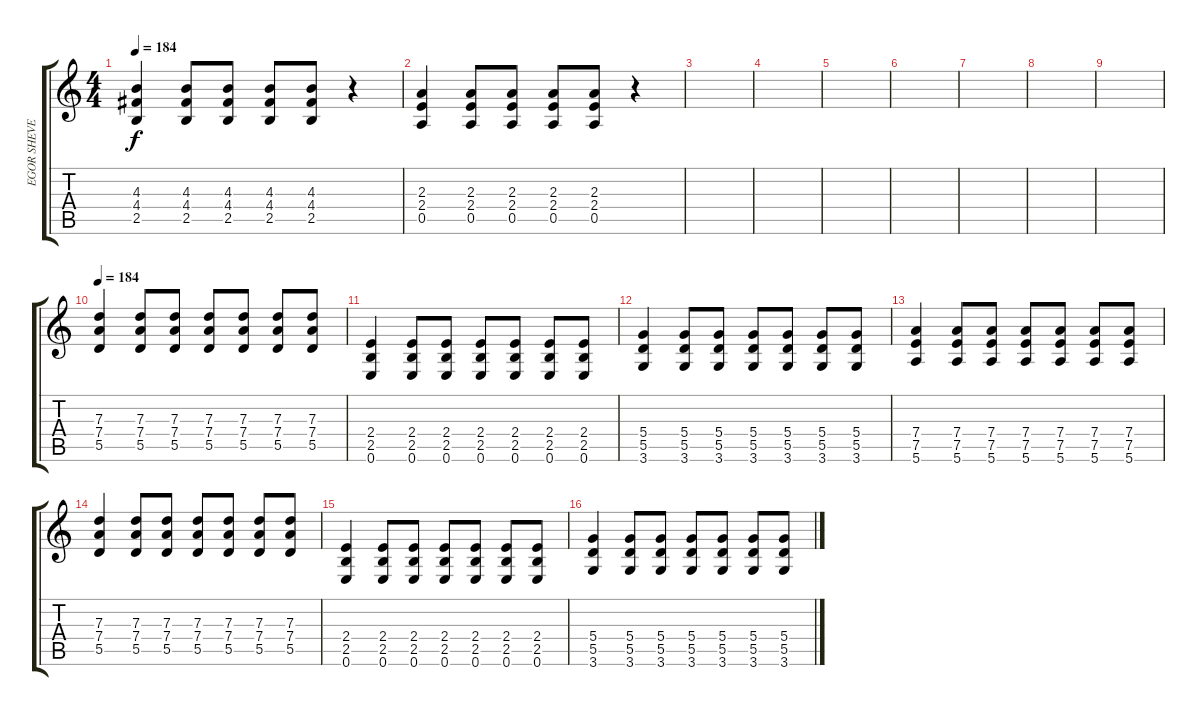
\track ("EGOR SHEVERV" "EGOR SHEVE") {instrument distortionguitar}
\staff {score tabs}
\tuning (E4 B3 G3 D3 A2 E2) {hide}
\ts (4 4)
\tempo 184
\clef g2
\ks c
(4.3 4.4 2.5).4{dy f} (4.3 4.4 2.5).8 (4.3 4.4 2.5).8 (4.3 4.4 2.5).8 (4.3 4.4 2.5).8 r.4 |
(2.3 2.4 0.5).4 (2.3 2.4 0.5).8 (2.3 2.4 0.5).8 (2.3 2.4 0.5).8 (2.3 2.4 0.5).8 r.4 |
|
|
|
|
|
|
|
\tempo 184
(7.3 7.4 5.5).4 (7.3 7.4 5.5).8 (7.3 7.4 5.5).8 (7.3 7.4 5.5).8 (7.3 7.4 5.5).8 (7.3 7.4 5.5).8 (7.3 7.4 5.5).8 |
(2.4 2.5 0.6).4 (2.4 2.5 0.6).8 (2.4 2.5 0.6).8 (2.4 2.5 0.6).8 (2.4 2.5 0.6).8 (2.4 2.5 0.6).8 (2.4 2.5 0.6).8 |
(5.4 5.5 3.6).4 (5.4 5.5 3.6).8 (5.4 5.5 3.6).8 (5.4 5.5 3.6).8 (5.4 5.5 3.6).8 (5.4 5.5 3.6).8 (5.4 5.5 3.6).8 |
(7.4 7.5 5.6).4 (7.4 7.5 5.6).8 (7.4 7.5 5.6).8 (7.4 7.5 5.6).8 (7.4 7.5 5.6).8 (7.4 7.5 5.6).8 (7.4 7.5 5.6).8 |
(7.3 7.4 5.5).4 (7.3 7.4 5.5).8 (7.3 7.4 5.5).8 (7.3 7.4 5.5).8 (7.3 7.4 5.5).8 (7.3 7.4 5.5).8 (7.3 7.4 5.5).8 |
(2.4 2.5 0.6).4 (2.4 2.5 0.6).8 (2.4 2.5 0.6).8 (2.4 2.5 0.6).8 (2.4 2.5 0.6).8 (2.4 2.5 0.6).8 (2.4 2.5 0.6).8 |
(5.4 5.5 3.6).4 (5.4 5.5 3.6).8 (5.4 5.5 3.6).8 (5.4 5.5 3.6).8 (5.4 5.5 3.6).8 (5.4 5.5 3.6).8 (5.4 5.5 3.6).8
